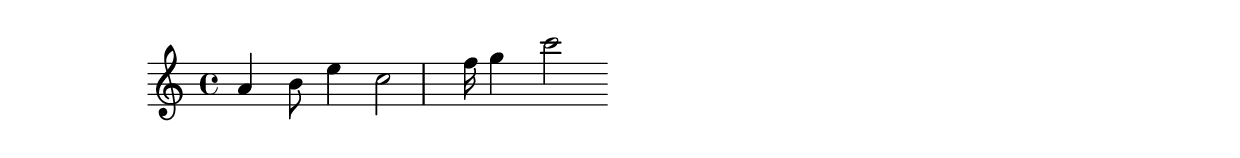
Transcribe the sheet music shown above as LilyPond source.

%{
Welcome to LilyPond
===================

Congratulations, LilyPond has been installed successfully.

Now to take it for the first test run.

  1. Save this file

  2. Select

       Compile > Typeset file

  from the menu.

  The file is processed, and

  3.  The PDF viewer will pop up. Click one of the noteheads.


That's it.  For more information, visit http://lilypond.org .

%}

\version "2.20.0"  % necessary for upgrading to future LilyPond versions.

\relative {
a'4 b8 e4 c2 f16 g4 c2 
}
